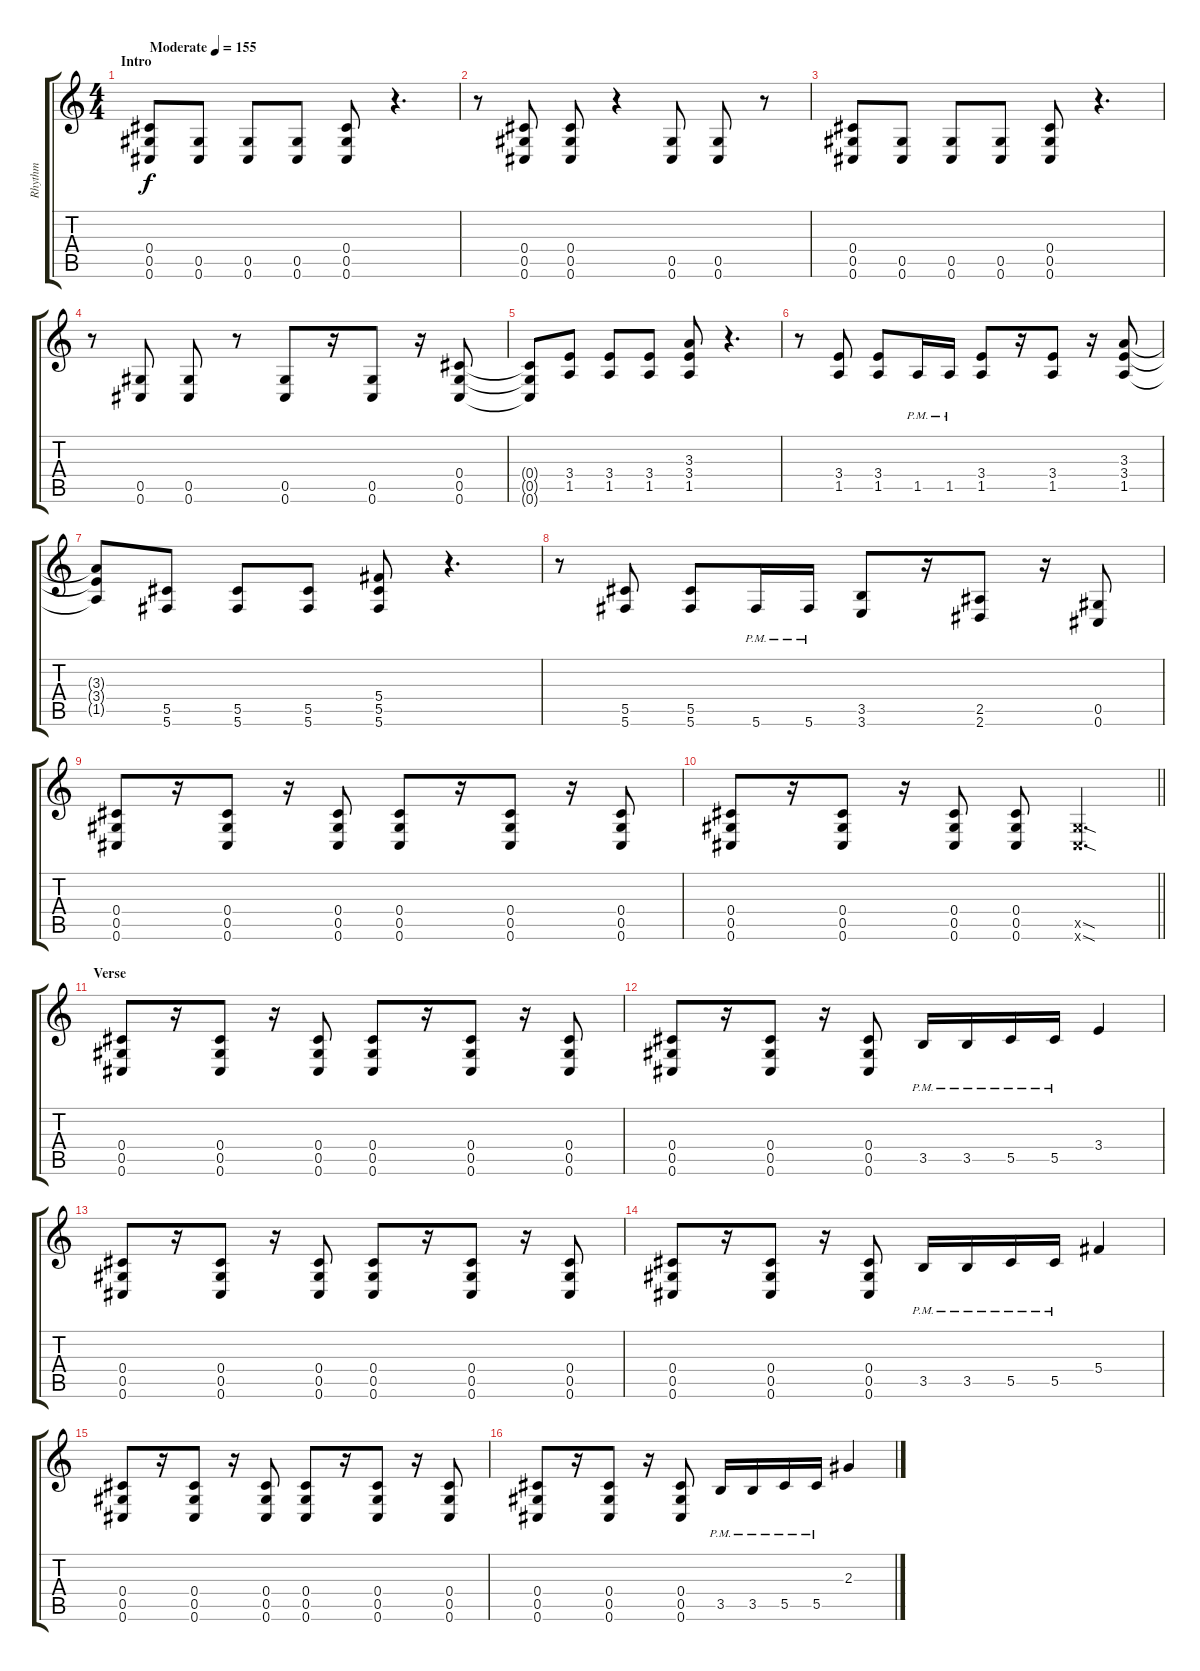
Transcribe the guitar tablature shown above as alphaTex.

\track ("Rhythm" "Rhythm") {instrument distortionguitar}
\staff {score tabs}
\tuning (Eb4 Bb3 Gb3 Db3 Ab2 Db2) {hide}
\ts (4 4)
\section ("" "Intro")
\tempo (155 "Moderate")
\clef g2
\ks c
(0.4 0.5 0.6).8{dy f instrument distortionguitar} (0.5 0.6).8 (0.5 0.6).8 (0.5 0.6).8 (0.4 0.5 0.6).8 r.4{d} |
r.8 (0.4 0.5 0.6).8 (0.4 0.5 0.6).8 r.4 (0.5 0.6).8 (0.5 0.6).8 r.8 |
(0.4 0.5 0.6).8 (0.5 0.6).8 (0.5 0.6).8 (0.5 0.6).8 (0.4 0.5 0.6).8 r.4{d} |
r.8 (0.5 0.6).8 (0.5 0.6).8 r.8 (0.5 0.6).8 r.16 (0.5 0.6).8 r.16 (0.4 0.5 0.6).8 |
(0.4{t} 0.5{t} 0.6{t}).8 (3.4 1.5).8 (3.4 1.5).8 (3.4 1.5).8 (3.3 3.4 1.5).8 r.4{d} |
r.8 (3.4 1.5).8 (3.4 1.5).8 1.5{pm}.16 1.5{pm}.16 (3.4 1.5).8 r.16 (3.4 1.5).8 r.16 (3.3 3.4 1.5).8 |
(3.3{t} 3.4{t} 1.5{t}).8 (5.5 5.6).8 (5.5 5.6).8 (5.5 5.6).8 (5.4 5.5 5.6).8 r.4{d} |
r.8 (5.5 5.6).8 (5.5 5.6).8 5.6{pm}.16 5.6{pm}.16 (3.5 3.6).8 r.16 (2.5 2.6).8 r.16 (0.5 0.6).8 |
(0.4 0.5 0.6).8 r.16 (0.4 0.5 0.6).8 r.16 (0.4 0.5 0.6).8 (0.4 0.5 0.6).8 r.16 (0.4 0.5 0.6).8 r.16 (0.4 0.5 0.6).8 |
\barLineRight lightlight
(0.4 0.5 0.6).8 r.16 (0.4 0.5 0.6).8 r.16 (0.4 0.5 0.6).8 (0.4 0.5 0.6).8 (0.5{sod x} 0.6{sod x}).4{d} |
\section ("" "Verse")
(0.4 0.5 0.6).8 r.16 (0.4 0.5 0.6).8 r.16 (0.4 0.5 0.6).8 (0.4 0.5 0.6).8 r.16 (0.4 0.5 0.6).8 r.16 (0.4 0.5 0.6).8 |
(0.4 0.5 0.6).8 r.16 (0.4 0.5 0.6).8 r.16 (0.4 0.5 0.6).8 3.5{pm}.16 3.5{pm}.16 5.5{pm}.16 5.5{pm}.16 3.4.4 |
(0.4 0.5 0.6).8 r.16 (0.4 0.5 0.6).8 r.16 (0.4 0.5 0.6).8 (0.4 0.5 0.6).8 r.16 (0.4 0.5 0.6).8 r.16 (0.4 0.5 0.6).8 |
(0.4 0.5 0.6).8 r.16 (0.4 0.5 0.6).8 r.16 (0.4 0.5 0.6).8 3.5{pm}.16 3.5{pm}.16 5.5{pm}.16 5.5{pm}.16 5.4.4 |
(0.4 0.5 0.6).8 r.16 (0.4 0.5 0.6).8 r.16 (0.4 0.5 0.6).8 (0.4 0.5 0.6).8 r.16 (0.4 0.5 0.6).8 r.16 (0.4 0.5 0.6).8 |
(0.4 0.5 0.6).8 r.16 (0.4 0.5 0.6).8 r.16 (0.4 0.5 0.6).8 3.5{pm}.16 3.5{pm}.16 5.5{pm}.16 5.5{pm}.16 2.3.4
